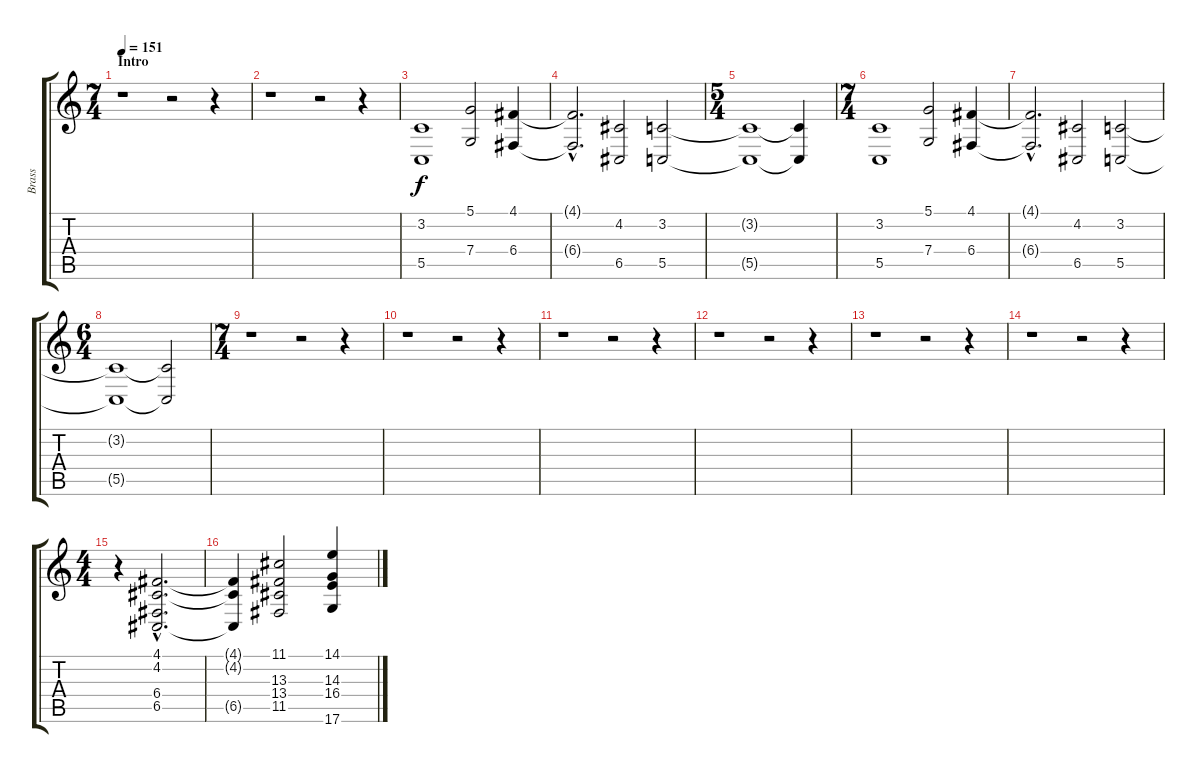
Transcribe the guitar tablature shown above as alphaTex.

\track ("Brass" "Brass") {instrument brasssection}
\staff {score tabs}
\tuning (D4 A3 F3 C3 G2 D2) {hide}
\ts (7 4)
\section ("" "Intro")
\tempo 151
\tempo 128
\tempo 151
\clef g2
\ks c
r.1{dy f instrument brasssection} r.2 r.4 |
r.1 r.2 r.4 |
(3.2 5.5).1{instrument brasssection} (5.1 7.4).2 (4.1 6.4).4 |
(4.1{hac t} 6.4{hac t}).2{d} (4.2 6.5).2 (3.2 5.5).2 |
\ts (5 4)
(3.2{t} 5.5{t}).1 (3.2{t} 5.5{t}).4 |
\ts (7 4)
(3.2 5.5).1 (5.1 7.4).2 (4.1 6.4).4 |
(4.1{hac t} 6.4{hac t}).2{d} (4.2 6.5).2 (3.2 5.5).2 |
\ts (6 4)
(3.2{t} 5.5{t}).1 (3.2{t} 5.5{t}).2 |
\ts (7 4)
r.1 r.2 r.4 |
r.1 r.2 r.4 |
r.1 r.2 r.4 |
r.1 r.2 r.4 |
r.1 r.2 r.4 |
r.1 r.2 r.4 |
\ts (4 4)
r.4 (4.1{hac} 4.2{hac} 6.4{hac} 6.5{hac}).2{d} |
(4.1{t} 4.2{t} 6.5{t}).4 (11.1 13.3 13.4 11.5).2 (14.1 14.3 16.4 17.6).4
